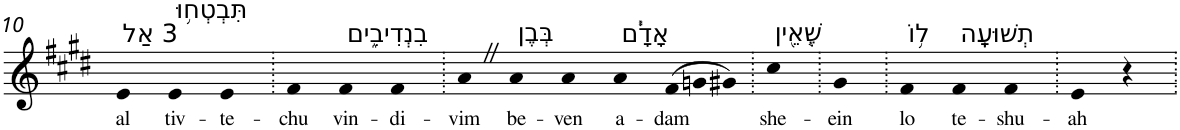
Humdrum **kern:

**kern	**text
*part1	*part1
*staff1	*staff1
*I"Piano	*
*I'Pno	*
!!LO:PB:g=z
*clefG2	*
*k[f#c#g#d#]	*
*E:	*
=10	=10
!LO:TX:a:t=3 אַל	!
!	!LO:LY:b
4e	al
!LO:TX:a:t=תִּבְטְח֥וּ	!
!	!LO:LY:b
4e	tiv-
!	!LO:LY:b
4e	-te-
=11.	=11.
!	!LO:LY:b
4f#	-chu
!LO:TX:a:t=בִנְדִיבִ֑ים	!
!	!LO:LY:b
4f#	vin-
!	!LO:LY:b
4f#	-di-
=12.	=12.
!	!LO:LY:b
4aZ	-vim
!LO:TX:a:t=בְּבֶן	!
!	!LO:LY:b
4a	be-
!	!LO:LY:b
4a	-ven
!LO:TX:a:t=אָדָ֓ם	!
!	!LO:LY:b
4a	a-
*Xtuplet	*
!	!LO:LY:b
(>12f#	-dam
12gn	.
12g#X)	.
=13.	=13.
!LO:TX:a:t=שֶׁ֤אֵ֖ין	!
!	!LO:LY:b
4cc#	she-
=14.	=14.
!	!LO:LY:b
4g#	-ein
=15.	=15.
!LO:TX:a:t=ל֥וֹ	!
!	!LO:LY:b
4f#	lo
!LO:TX:a:t=תְשׁוּעָֽה	!
!	!LO:LY:b
4f#	te-
!	!LO:LY:b
4f#	-shu-
=16.	=16.
!	!LO:LY:b
4e	-ah
4r	.
=.	=.
*-	*-
